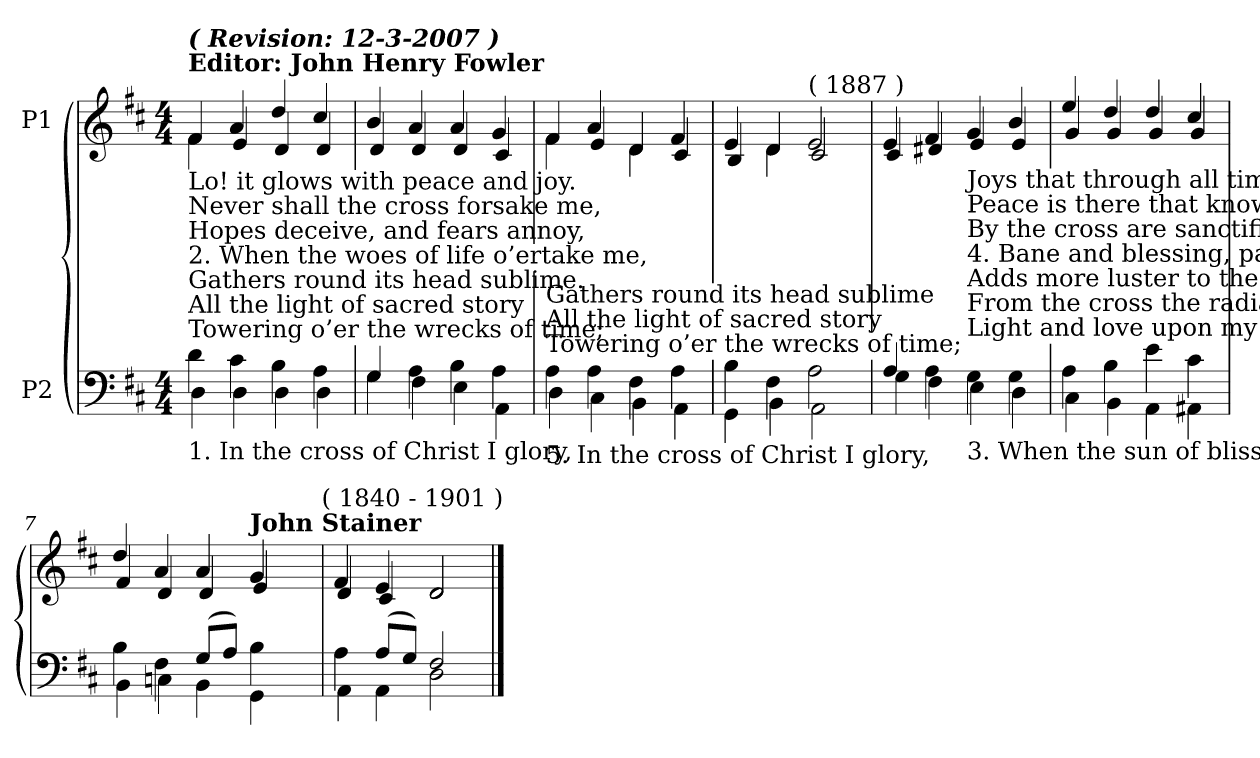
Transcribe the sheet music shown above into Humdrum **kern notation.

**kern	**kern
*part2	*part1
*staff2	*staff1
*I"P2	*I"P1
!!LO:PB:g=z
*clefF4	*clefG2
*k[f#c#]	*k[f#c#]
*D:	*D:
*M4/4	*M4/4
*MM110	*MM110
=1	=1
*^	*^
!	!	!LO:TX:a:B:t=Editor&colon; John Henry Fowler	!
!	!	!LO:TX:a:Bi:t=( Revision&colon; 12-3-2007 )	!
!LO:TX:b:t=1.  In the cross of Christ I glory,	!	!	!
!LO:TX:t=Towering o’er the wrecks of time;	!	!	!
!LO:TX:t=All the light of sacred story	!	!	!
!LO:TX:t=Gathers round its head sublime.	!	!	!
!LO:TX:t=2.  When the woes of life o’ertake me,	!	!	!
!LO:TX:t=Hopes deceive, and fears annoy,	!	!	!
!LO:TX:t=Never shall the cross forsake me,	!	!	!
!LO:TX:t=Lo! it glows with peace and joy.	!	!	!
4di\	4Di\	4f#i/	4f#i\
4c#i\	4Di\	4ai/	4ei/
4Bi\	4Di\	4ddi/	4di/
4Ai\	4Di\	4cc#i/	4di/
=2	=2	=2	=2
4Gi/	4Gi\	4bi/	4di/
4Ai\	4F#i\	4ai/	4di/
4Bi\	4Ei\	4ai/	4di/
4Ai\	4AAi\	4gi/	4c#i/
=3	=3	=3	=3
!LO:TX:b:t=5.  In the cross of Christ I glory,	!	!	!
!LO:TX:t=Towering o’er the wrecks of time;	!	!	!
!LO:TX:t=All the light of sacred story	!	!	!
!LO:TX:t=Gathers round its head sublime	!	!	!
4Ai\	4Di\	4f#i/	4f#i\
4Ai\	4C#i\	4ai/	4ei/
4F#i\	4BBi\	4di/	4di\
4Ai\	4AAi\	4f#i/	4c#i/
=4	=4	=4	=4
4Bi\	4GGi\	4ei/	4Bi/
4F#i\	4BBi\	4di/	4di\
!	!	!LO:TX:a:t=( 1887 )	!
2Ai\	2AAi\	2ei/	2c#i/
=5	=5	=5	=5
4Ai/	4Gi\	4ei/	4c#i/
4Ai\	4F#i\	4f#i/	4d#Xi/
!LO:TX:b:t=3.  When the sun of bliss is beaming	!	!	!
!LO:TX:t=Light and love upon my way,	!	!	!
!LO:TX:t=From the cross the radiance streaming	!	!	!
!LO:TX:t=Adds more luster to the day.	!	!	!
!LO:TX:t=4.  Bane and blessing, pain and pleasure,	!	!	!
!LO:TX:t=By the cross are sanctified;	!	!	!
!LO:TX:t=Peace is there that knows no measure,	!	!	!
!LO:TX:t=Joys that through all time abide.	!	!	!
4Gi\	4Ei\	4gi/	4ei/
4Gi\	4Di\	4bi/	4ei/
=6	=6	=6	=6
4Ai\	4C#i\	4eei/	4gi/
4Bi\	4BBi\	4ddi/	4gi/
4ei\	4AAi\	4ddi/	4gi/
4c#i\	4AA#Xi\	4cc#i/	4gi/
=7	=7	=7	=7
*	*	*	*^
4Bi\	4BBi\	4ddi/	4f#i/	2ryy
4F#i\	4Cni\	4ai/	4di/	.
(8Gi/L	4BBi\	4ai/	4di/	4ryy
8Ai/J)	.	.	.	.
!	!	!LO:TX:a:B:t=John Stainer	!	!
4Bi\	4GGi\	4gi/	4ei/	8ryy
.	.	.	.	16ryy
.	.	.	.	32ryy
.	.	.	.	64ryy
.	.	.	.	128...ryy
!	!	!	!	!LO:TX:a:t=( 1840 - 1901 )
.	.	.	.	1024ryy
*	*	*	*v	*v
=8	=8	=8	=8
4Ai\	4AAi\	4f#i/	4di/
(8Ai/L	4AAi\	4ei/	4c#i/
8Gi/J)	.	.	.
2F#i/	2Di\	2di/	2di/
*v	*v	*	*
*	*v	*v
==	==
*-	*-
